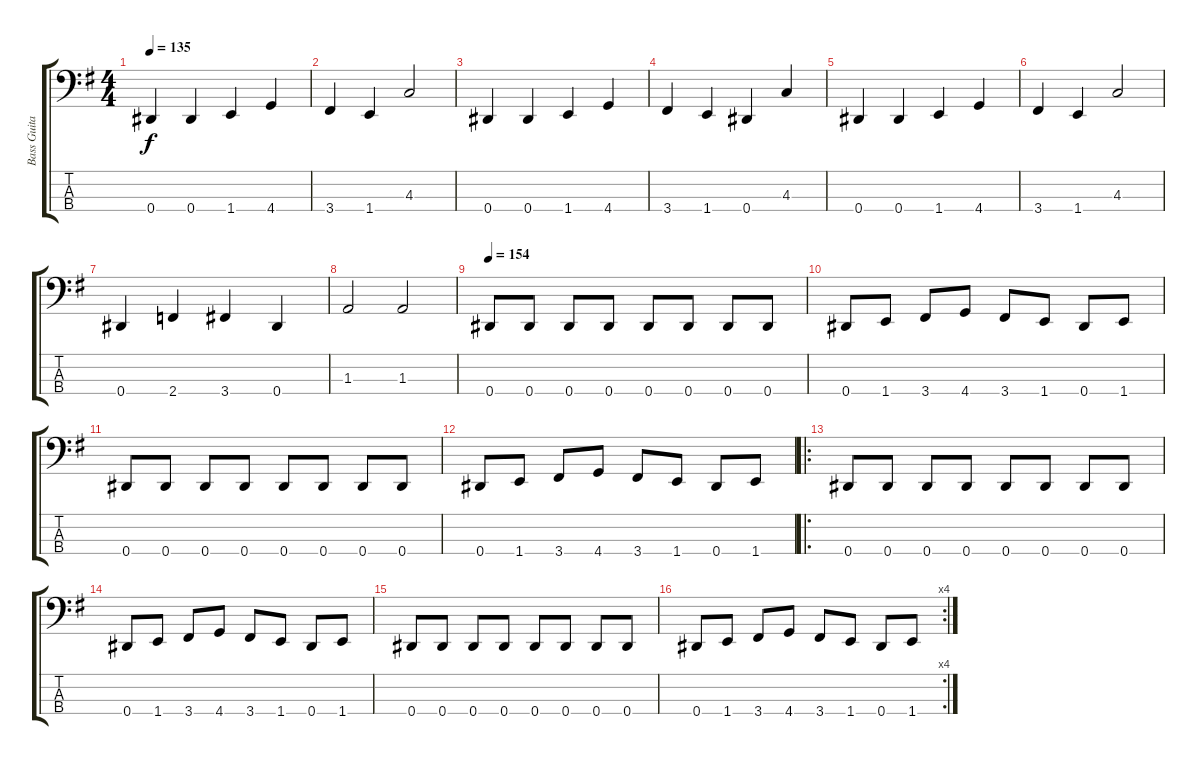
\track ("Bass Guitar" "Bass Guita") {instrument electricbassfinger}
\staff {score tabs}
\tuning (Gb2 Db2 Ab1 Eb1) {hide}
\ts (4 4)
\tempo 135
\clef f4
\ks g
0.4.4{dy f} 0.4.4 1.4.4 4.4.4 |
3.4.4 1.4.4 4.3.2 |
0.4.4 0.4.4 1.4.4 4.4.4 |
3.4.4 1.4.4 0.4.4 4.3.4 |
0.4.4 0.4.4 1.4.4 4.4.4 |
3.4.4 1.4.4 4.3.2 |
0.4.4 2.4.4 3.4.4 0.4.4 |
1.3.2 1.3.2 |
\tempo 154
0.4.8 0.4.8 0.4.8 0.4.8 0.4.8 0.4.8 0.4.8 0.4.8 |
0.4.8 1.4.8 3.4.8 4.4.8 3.4.8 1.4.8 0.4.8 1.4.8 |
0.4.8 0.4.8 0.4.8 0.4.8 0.4.8 0.4.8 0.4.8 0.4.8 |
0.4.8 1.4.8 3.4.8 4.4.8 3.4.8 1.4.8 0.4.8 1.4.8 |
\ro
0.4.8 0.4.8 0.4.8 0.4.8 0.4.8 0.4.8 0.4.8 0.4.8 |
0.4.8 1.4.8 3.4.8 4.4.8 3.4.8 1.4.8 0.4.8 1.4.8 |
0.4.8 0.4.8 0.4.8 0.4.8 0.4.8 0.4.8 0.4.8 0.4.8 |
\rc 4
0.4.8 1.4.8 3.4.8 4.4.8 3.4.8 1.4.8 0.4.8 1.4.8
